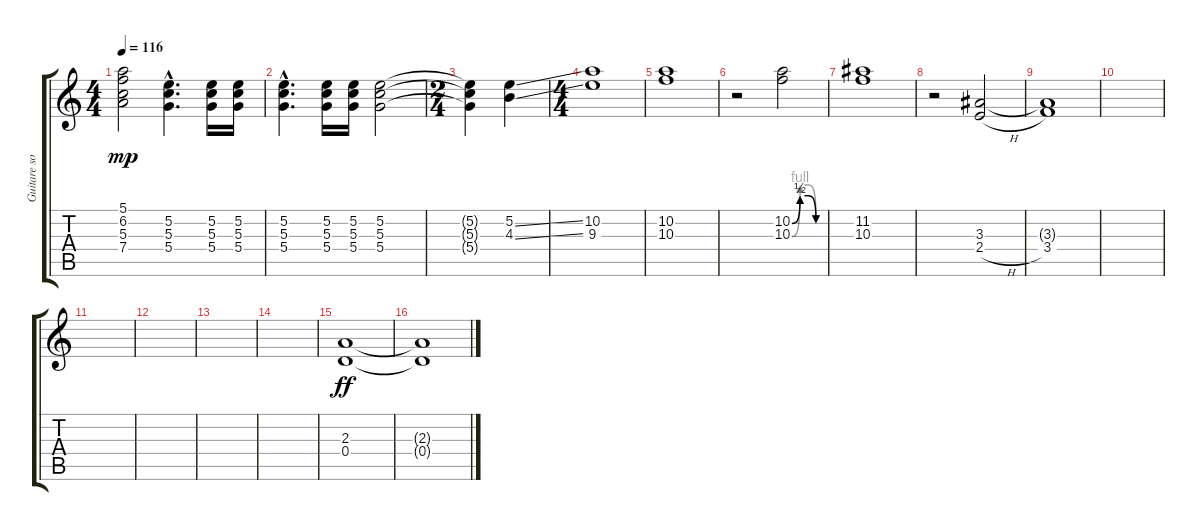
\track ("Guitare solo" "Guitare so") {instrument distortionguitar}
\staff {score tabs}
\tuning (E4 B3 G3 D3 A2 E2) {hide}
\ts (4 4)
\tempo 116
\clef g2
\ks c
(5.1 6.2 5.3 7.4).2{dy mp} (5.2{hac} 5.3{hac} 5.4{hac}).4{d} (5.2 5.3 5.4).16 (5.2 5.3 5.4).16 |
(5.2{hac} 5.3{hac} 5.4{hac}).4{d} (5.2 5.3 5.4).16 (5.2 5.3 5.4).16 (5.2 5.3 5.4).2 |
\ts (2 4)
(5.2{t} 5.3{t} 5.4{t}).4 (5.2{ss} 4.3{ss}).4 |
\ts (4 4)
(10.2 9.3).1 |
(10.2 10.3).1 |
r.2 (10.2{be (custom 0 0 15 2 30 2 45 0 60 0)} 10.3{be (custom 0 0 15 4 30 4 45 0 60 0)}).2 |
(11.2 10.3).1 |
r.2 (3.3 2.4{h}).2 |
(3.3{t} 3.4).1 |
|
|
|
|
|
(2.3 0.4).1{dy ff} |
(2.3{t} 0.4{t}).1
